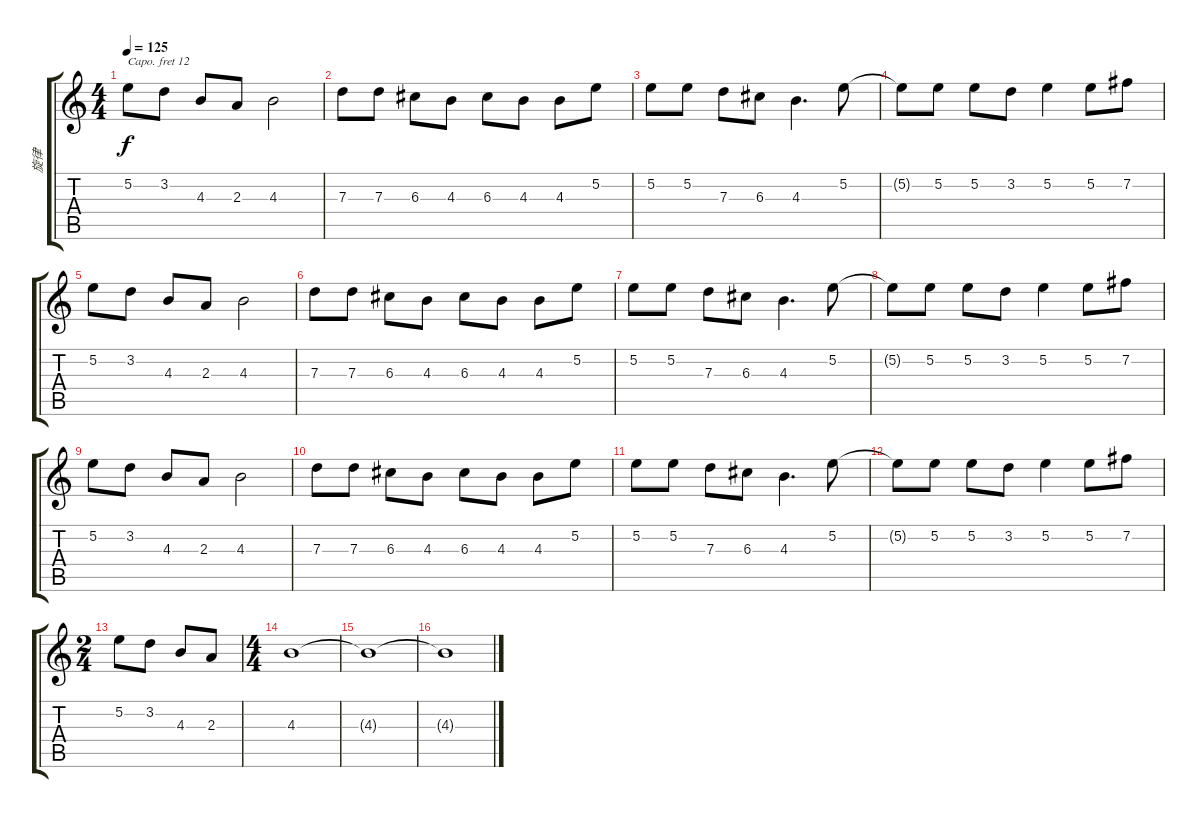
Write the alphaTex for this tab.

\track ("旋律" "旋律") {instrument trumpet}
\staff {score tabs}
\capo 12
\tuning (E4 B3 G3 D3 A2 E2) {hide}
\ts (4 4)
\tempo 125
\clef g2
\ks c
5.2.8{dy f} 3.2.8 4.3.8 2.3.8 4.3.2 |
7.3.8 7.3.8 6.3.8 4.3.8 6.3.8 4.3.8 4.3.8 5.2.8 |
5.2.8 5.2.8 7.3.8 6.3.8 4.3.4{d} 5.2.8 |
5.2{t}.8 5.2.8 5.2.8 3.2.8 5.2.4 5.2.8 7.2.8 |
5.2.8 3.2.8 4.3.8 2.3.8 4.3.2 |
7.3.8 7.3.8 6.3.8 4.3.8 6.3.8 4.3.8 4.3.8 5.2.8 |
5.2.8 5.2.8 7.3.8 6.3.8 4.3.4{d} 5.2.8 |
5.2{t}.8 5.2.8 5.2.8 3.2.8 5.2.4 5.2.8 7.2.8 |
5.2.8 3.2.8 4.3.8 2.3.8 4.3.2 |
7.3.8 7.3.8 6.3.8 4.3.8 6.3.8 4.3.8 4.3.8 5.2.8 |
5.2.8 5.2.8 7.3.8 6.3.8 4.3.4{d} 5.2.8 |
5.2{t}.8 5.2.8 5.2.8 3.2.8 5.2.4 5.2.8 7.2.8 |
\ts (2 4)
5.2.8 3.2.8 4.3.8 2.3.8 |
\ts (4 4)
4.3.1 |
4.3{t}.1 |
4.3{t}.1
